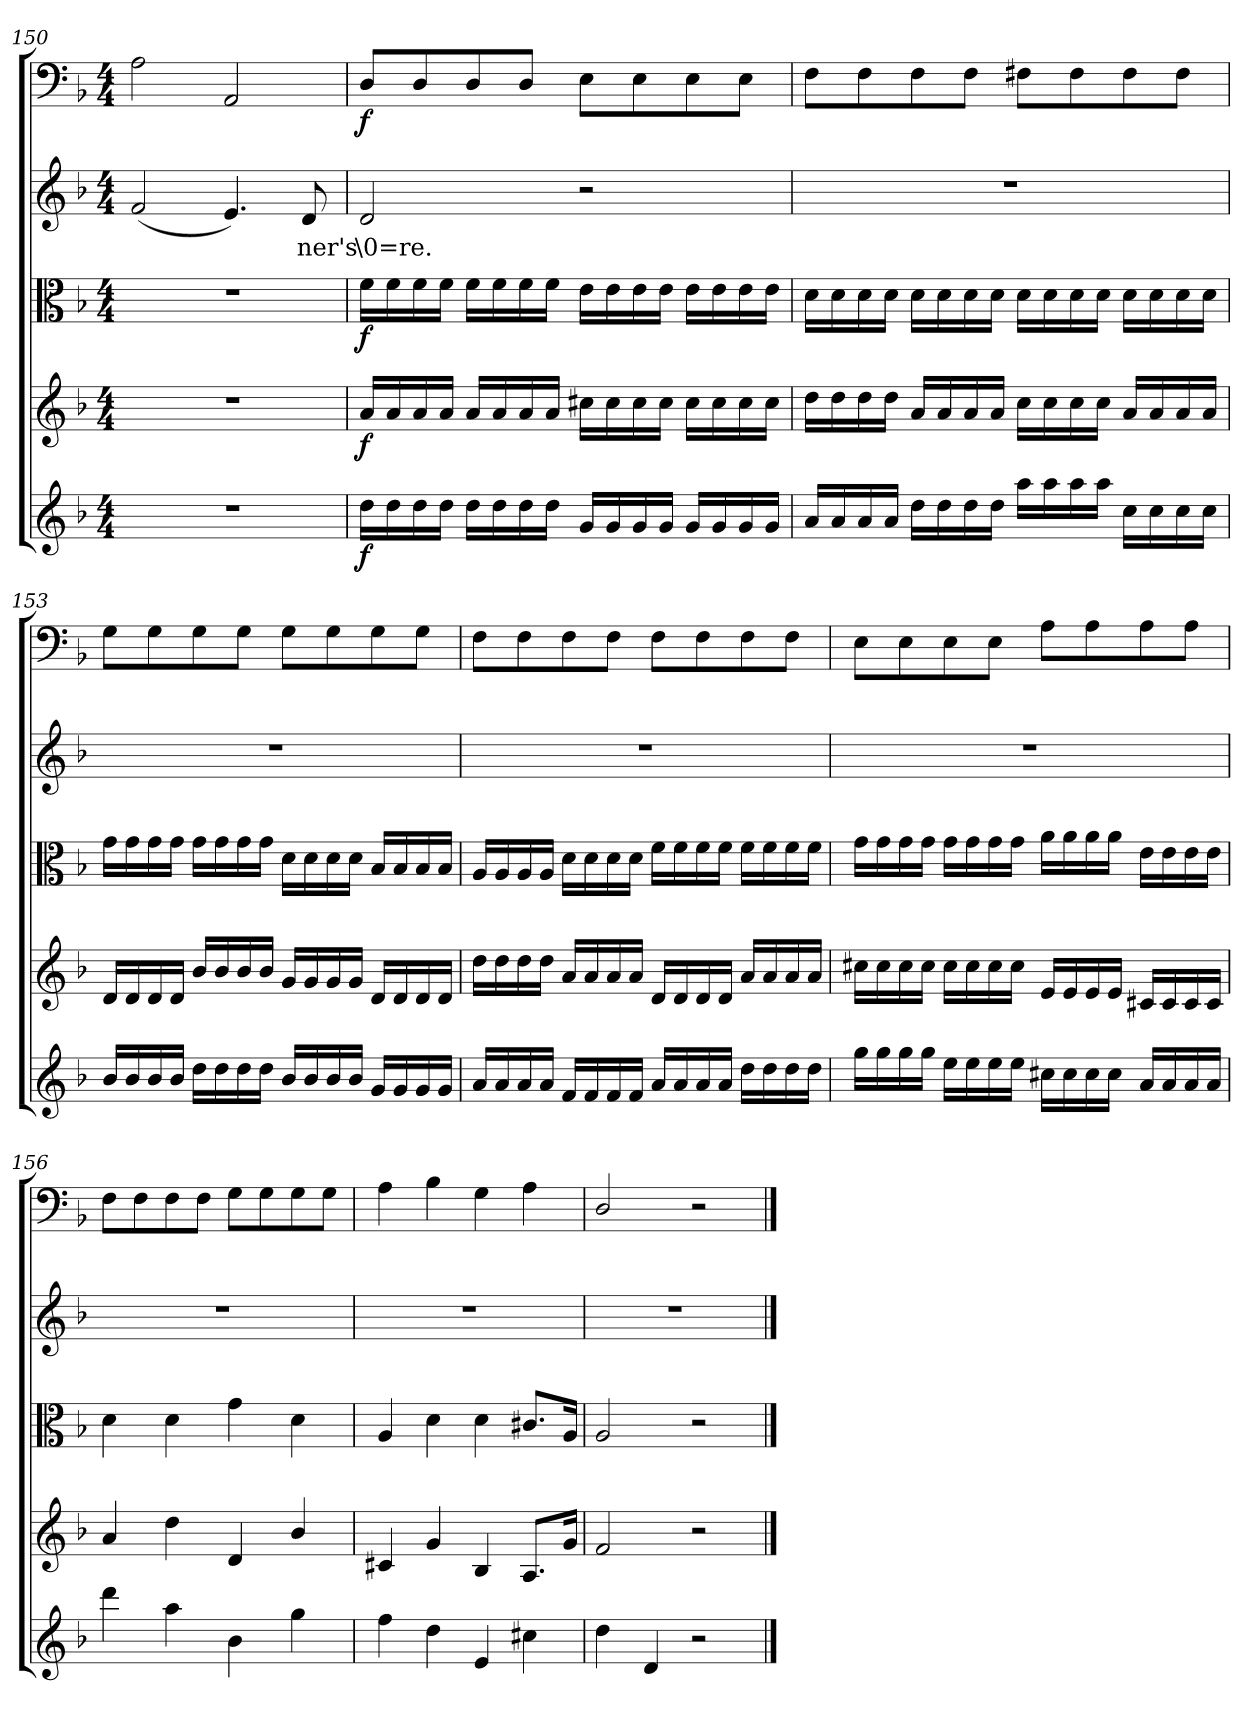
**kern	**dynam	**kern	**dynam	**kern	**dynam	**kern	**text	**kern	**dynam
*part5	*part5	*part4	*part4	*part3	*part3	*part2	*part2	*part1	*part1
*staff5	*staff5	*staff4	*staff4	*staff3	*staff3	*staff2	*staff2	*staff1	*staff1
*clefG2	*	*clefG2	*	*clefC3	*	*clefG2	*	*clefF4	*
*k[b-]	*	*k[b-]	*	*k[b-]	*	*k[b-]	*	*k[b-]	*
*d:	*	*d:	*	*d:	*	*d:	*	*d:	*
*M4/4	*	*M4/4	*	*M4/4	*	*M4/4	*	*M4/4	*
=150	=150	=150	=150	=150	=150	=150	=150	=150	=150
1r	.	1r	.	1r	.	(2f/	.	2A\	.
.	.	.	.	.	.	4.e/)	.	2AA/	.
.	.	.	.	.	.	8d/	-ner's	.	.
=151	=151	=151	=151	=151	=151	=151	=151	=151	=151
16dd\LL	f	16a/LL	f	16f\LL	f	2d/	\0=re.	8D/L	f
16dd\	.	16a/	.	16f\	.	.	.	.	.
16dd\	.	16a/	.	16f\	.	.	.	8D/	.
16dd\JJ	.	16a/JJ	.	16f\JJ	.	.	.	.	.
16dd\LL	.	16a/LL	.	16f\LL	.	.	.	8D/	.
16dd\	.	16a/	.	16f\	.	.	.	.	.
16dd\	.	16a/	.	16f\	.	.	.	8D/J	.
16dd\JJ	.	16a/JJ	.	16f\JJ	.	.	.	.	.
16g/LL	.	16cc#X\LL	.	16e\LL	.	2r	.	8E\L	.
16g/	.	16cc#\	.	16e\	.	.	.	.	.
16g/	.	16cc#\	.	16e\	.	.	.	8E\	.
16g/JJ	.	16cc#\JJ	.	16e\JJ	.	.	.	.	.
16g/LL	.	16cc#\LL	.	16e\LL	.	.	.	8E\	.
16g/	.	16cc#\	.	16e\	.	.	.	.	.
16g/	.	16cc#\	.	16e\	.	.	.	8E\J	.
16g/JJ	.	16cc#\JJ	.	16e\JJ	.	.	.	.	.
=152	=152	=152	=152	=152	=152	=152	=152	=152	=152
16a/LL	.	16dd\LL	.	16d\LL	.	1r	.	8F\L	.
16a/	.	16dd\	.	16d\	.	.	.	.	.
16a/	.	16dd\	.	16d\	.	.	.	8F\	.
16a/JJ	.	16dd\JJ	.	16d\JJ	.	.	.	.	.
16dd\LL	.	16a/LL	.	16d\LL	.	.	.	8F\	.
16dd\	.	16a/	.	16d\	.	.	.	.	.
16dd\	.	16a/	.	16d\	.	.	.	8F\J	.
16dd\JJ	.	16a/JJ	.	16d\JJ	.	.	.	.	.
16aa\LL	.	16cc\LL	.	16d\LL	.	.	.	8F#X\L	.
16aa\	.	16cc\	.	16d\	.	.	.	.	.
16aa\	.	16cc\	.	16d\	.	.	.	8F#\	.
16aa\JJ	.	16cc\JJ	.	16d\JJ	.	.	.	.	.
16cc\LL	.	16a/LL	.	16d\LL	.	.	.	8F#\	.
16cc\	.	16a/	.	16d\	.	.	.	.	.
16cc\	.	16a/	.	16d\	.	.	.	8F#\J	.
16cc\JJ	.	16a/JJ	.	16d\JJ	.	.	.	.	.
=153	=153	=153	=153	=153	=153	=153	=153	=153	=153
16b-/LL	.	16d/LL	.	16g\LL	.	1r	.	8G\L	.
16b-/	.	16d/	.	16g\	.	.	.	.	.
16b-/	.	16d/	.	16g\	.	.	.	8G\	.
16b-/JJ	.	16d/JJ	.	16g\JJ	.	.	.	.	.
16dd\LL	.	16b-/LL	.	16g\LL	.	.	.	8G\	.
16dd\	.	16b-/	.	16g\	.	.	.	.	.
16dd\	.	16b-/	.	16g\	.	.	.	8G\J	.
16dd\JJ	.	16b-/JJ	.	16g\JJ	.	.	.	.	.
16b-/LL	.	16g/LL	.	16d\LL	.	.	.	8G\L	.
16b-/	.	16g/	.	16d\	.	.	.	.	.
16b-/	.	16g/	.	16d\	.	.	.	8G\	.
16b-/JJ	.	16g/JJ	.	16d\JJ	.	.	.	.	.
16g/LL	.	16d/LL	.	16B-/LL	.	.	.	8G\	.
16g/	.	16d/	.	16B-/	.	.	.	.	.
16g/	.	16d/	.	16B-/	.	.	.	8G\J	.
16g/JJ	.	16d/JJ	.	16B-/JJ	.	.	.	.	.
=154	=154	=154	=154	=154	=154	=154	=154	=154	=154
16a/LL	.	16dd\LL	.	16A/LL	.	1r	.	8F\L	.
16a/	.	16dd\	.	16A/	.	.	.	.	.
16a/	.	16dd\	.	16A/	.	.	.	8F\	.
16a/JJ	.	16dd\JJ	.	16A/JJ	.	.	.	.	.
16f/LL	.	16a/LL	.	16d\LL	.	.	.	8F\	.
16f/	.	16a/	.	16d\	.	.	.	.	.
16f/	.	16a/	.	16d\	.	.	.	8F\J	.
16f/JJ	.	16a/JJ	.	16d\JJ	.	.	.	.	.
16a/LL	.	16d/LL	.	16f\LL	.	.	.	8F\L	.
16a/	.	16d/	.	16f\	.	.	.	.	.
16a/	.	16d/	.	16f\	.	.	.	8F\	.
16a/JJ	.	16d/JJ	.	16f\JJ	.	.	.	.	.
16dd\LL	.	16a/LL	.	16f\LL	.	.	.	8F\	.
16dd\	.	16a/	.	16f\	.	.	.	.	.
16dd\	.	16a/	.	16f\	.	.	.	8F\J	.
16dd\JJ	.	16a/JJ	.	16f\JJ	.	.	.	.	.
=155	=155	=155	=155	=155	=155	=155	=155	=155	=155
16gg\LL	.	16cc#X\LL	.	16g\LL	.	1r	.	8E\L	.
16gg\	.	16cc#\	.	16g\	.	.	.	.	.
16gg\	.	16cc#\	.	16g\	.	.	.	8E\	.
16gg\JJ	.	16cc#\JJ	.	16g\JJ	.	.	.	.	.
16ee\LL	.	16cc#\LL	.	16g\LL	.	.	.	8E\	.
16ee\	.	16cc#\	.	16g\	.	.	.	.	.
16ee\	.	16cc#\	.	16g\	.	.	.	8E\J	.
16ee\JJ	.	16cc#\JJ	.	16g\JJ	.	.	.	.	.
16cc#X\LL	.	16e/LL	.	16a\LL	.	.	.	8A\L	.
16cc#\	.	16e/	.	16a\	.	.	.	.	.
16cc#\	.	16e/	.	16a\	.	.	.	8A\	.
16cc#\JJ	.	16e/JJ	.	16a\JJ	.	.	.	.	.
16a/LL	.	16c#X/LL	.	16e\LL	.	.	.	8A\	.
16a/	.	16c#/	.	16e\	.	.	.	.	.
16a/	.	16c#/	.	16e\	.	.	.	8A\J	.
16a/JJ	.	16c#/JJ	.	16e\JJ	.	.	.	.	.
=156	=156	=156	=156	=156	=156	=156	=156	=156	=156
4ddd\	.	4a/	.	4d\	.	1r	.	8F\L	.
.	.	.	.	.	.	.	.	8F\	.
4aa\	.	4dd\	.	4d\	.	.	.	8F\	.
.	.	.	.	.	.	.	.	8F\J	.
4b-\	.	4d/	.	4g\	.	.	.	8G\L	.
.	.	.	.	.	.	.	.	8G\	.
4gg\	.	4b-/	.	4d\	.	.	.	8G\	.
.	.	.	.	.	.	.	.	8G\J	.
=157	=157	=157	=157	=157	=157	=157	=157	=157	=157
4ff\	.	4c#X/	.	4A/	.	1r	.	4A\	.
4dd\	.	4g/	.	4d\	.	.	.	4B-\	.
4e/	.	4B-/	.	4d\	.	.	.	4G\	.
4cc#X\	.	8.A/L	.	8.c#X/L	.	.	.	4A\	.
.	.	16g/Jk	.	16A/Jk	.	.	.	.	.
=158	=158	=158	=158	=158	=158	=158	=158	=158	=158
4dd\	.	2f/	.	2A/	.	1r	.	2D/	.
4d/	.	.	.	.	.	.	.	.	.
2r	.	2r	.	2r	.	.	.	2r	.
==	==	==	==	==	==	==	==	==	==
*-	*-	*-	*-	*-	*-	*-	*-	*-	*-
